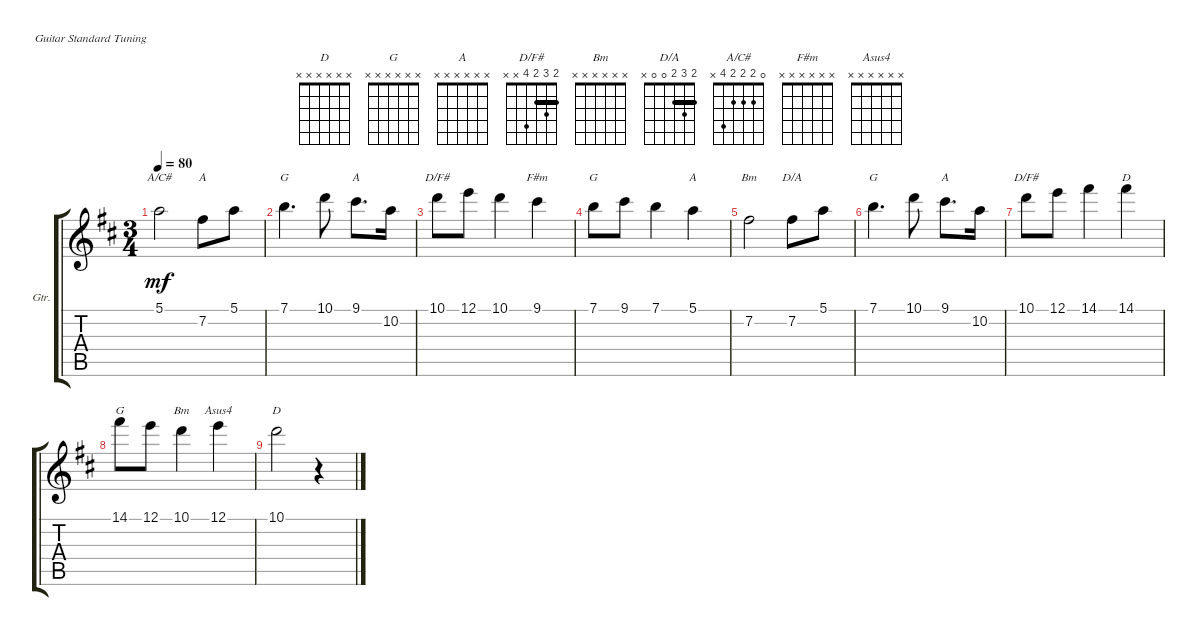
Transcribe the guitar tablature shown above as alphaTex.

\bracketExtendMode groupsimilarinstruments
\firstSystemTrackNameOrientation horizontal
\otherSystemsTrackNameOrientation horizontal
\track ("Guitar" "Gtr.") {instrument acousticgrandpiano}
\staff {score tabs}
\tuning (E4 B3 G3 D3 A2 E2)
\displaytranspose 12
\chord ("D" x x x x x x)
\chord ("G" x x x x x x)
\chord ("A" x x x x x x)
\chord ("D/F#" 2 3 2 4 x x) {showfingering false barre 2}
\chord ("Bm" x x x x x x)
\chord ("D/A" 2 3 2 0 0 x) {showfingering false barre 2}
\chord ("A/C#" 0 2 2 2 4 x) {showfingering false}
\chord ("F#m" x x x x x x)
\chord ("Asus4" x x x x x x)
\ts (3 4)
\tempo 80
\clef g2
\ks d
5.1.2{ch "A/C#" dy mf} 7.2.8{ch "A"} 5.1.8 |
7.1.4{d ch "G"} 10.1.8 9.1.8{d ch "A"} 10.2.16 |
10.1.8{ch "D/F#"} 12.1.8 10.1.4 9.1.4{ch "F#m"} |
7.1.8{ch "G"} 9.1.8 7.1.4 5.1.4{ch "A"} |
7.2.2{ch "Bm"} 7.2.8{ch "D/A"} 5.1.8 |
7.1.4{d ch "G"} 10.1.8 9.1.8{d ch "A"} 10.2.16 |
10.1.8{ch "D/F#"} 12.1.8 14.1.4 14.1.4{ch "D"} |
14.1.8{ch "G"} 12.1.8 10.1.4{ch "Bm"} 12.1.4{ch "Asus4"} |
10.1.2{ch "D"} r.4
